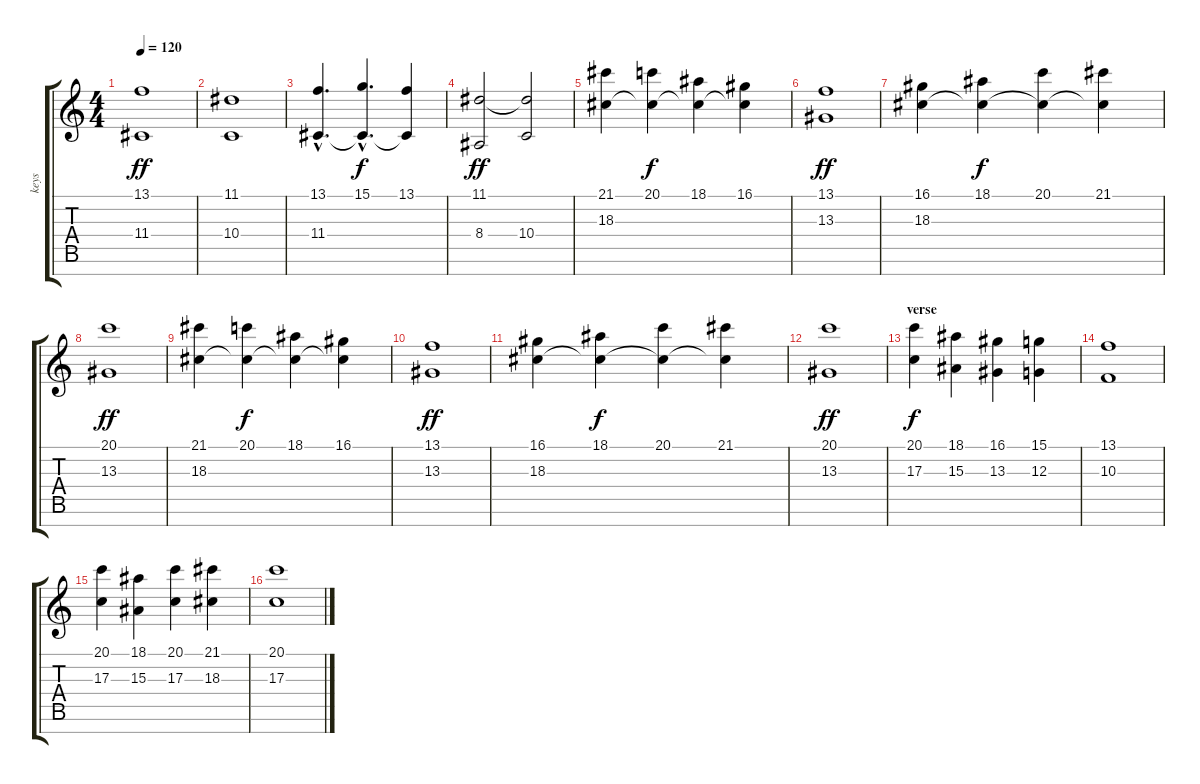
\track ("keys" "keys") {instrument stringensemble1}
\staff {score tabs}
\tuning (E4 B3 G3 D3 A2 E2 B1) {hide}
\ts (4 4)
\tempo 120
\clef g2
\ks c
(13.1 11.4).1{dy ff} |
(11.1 10.4).1 |
(13.1{hac} 11.4{hac}).4{d} (15.1{hac} 11.4{hac t}).4{d dy f} (13.1 11.4{t}).4 |
(11.1 8.4).2{dy ff} (11.1{t} 10.4).2 |
(21.1 18.3).4 (20.1 18.3{t}).4{dy f} (18.1 18.3{t}).4 (16.1 18.3{t}).4 |
(13.1 13.3).1{dy ff} |
(16.1 18.3).4 (18.1 18.3{t}).4{dy f} (20.1 18.3{t}).4 (21.1 18.3{t}).4 |
(20.1 13.3).1{dy ff} |
(21.1 18.3).4 (20.1 18.3{t}).4{dy f} (18.1 18.3{t}).4 (16.1 18.3{t}).4 |
(13.1 13.3).1{dy ff} |
(16.1 18.3).4 (18.1 18.3{t}).4{dy f} (20.1 18.3{t}).4 (21.1 18.3{t}).4 |
(20.1 13.3).1{dy ff} |
\section ("" "verse")
(20.1 17.3).4{dy f} (18.1 15.3).4 (16.1 13.3).4 (15.1 12.3).4 |
(13.1 10.3).1 |
(20.1 17.3).4 (18.1 15.3).4 (20.1 17.3).4 (21.1 18.3).4 |
(20.1 17.3).1
